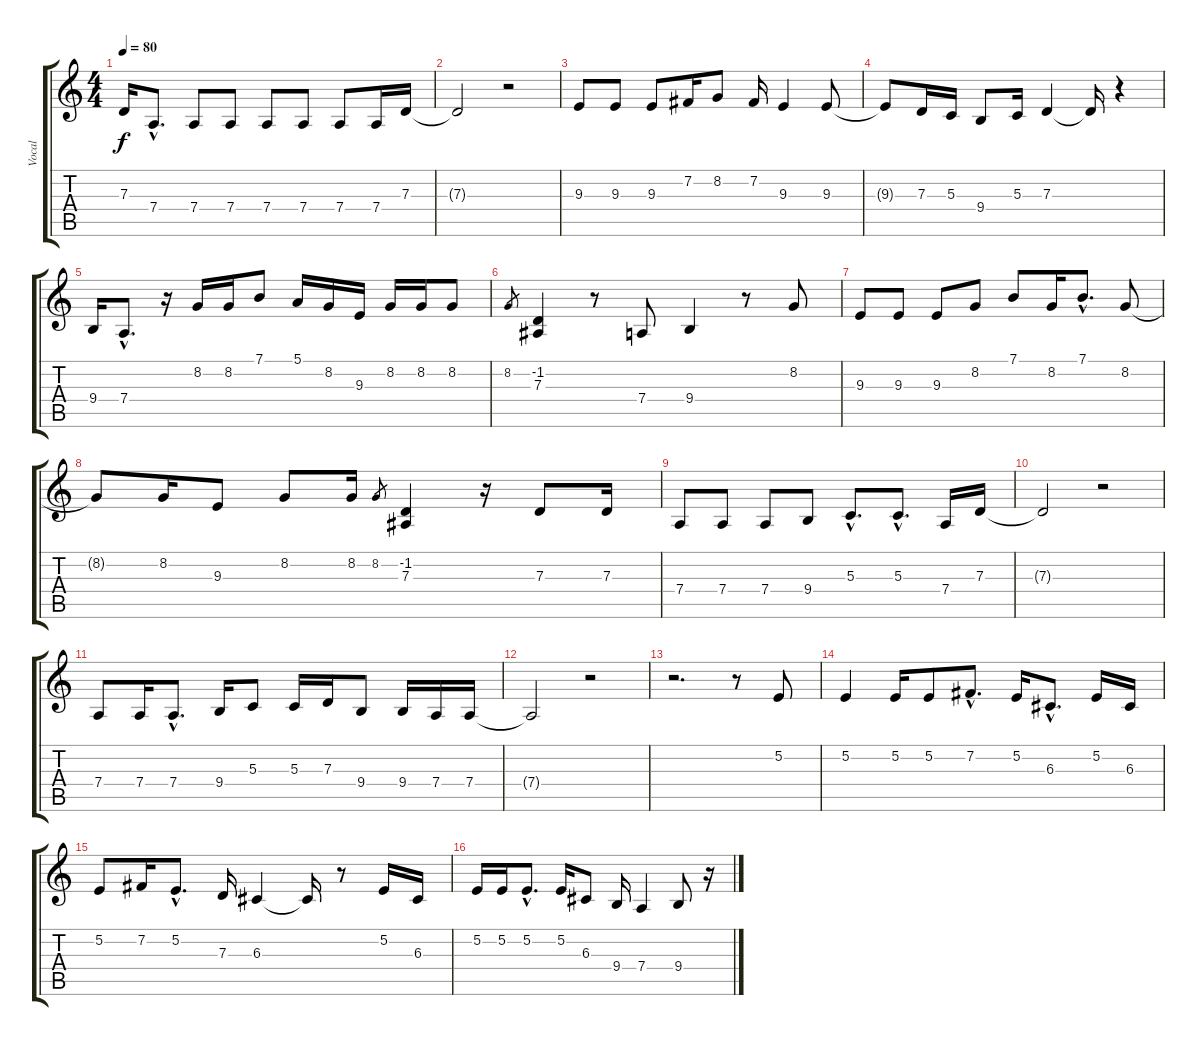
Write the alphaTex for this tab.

\track ("Vocal" "Vocal") {instrument accordion}
\staff {score tabs}
\tuning (E4 B3 G3 D3 A2 E2) {hide}
\ts (4 4)
\tempo 80
\clef g2
\ks c
7.3.16{dy f} 7.4{hac}.8{d} 7.4.8 7.4.8 7.4.8 7.4.8 7.4.8 7.4.16 7.3.16 |
7.3{t}.2 r.2 |
9.3.8 9.3.8 9.3.8 7.2.16 8.2.8 7.2.16 9.3.4 9.3.8 |
9.3{t}.8 7.3.16 5.3.16 9.4.8 5.3.16 7.3.4 7.3{t}.16 r.4 |
9.4.16 7.4{hac}.8{d} r.16 8.2.16 8.2.16 7.1.8 5.1.16 8.2.16 9.3.16 8.2.16 8.2.16 8.2.8 |
8.2.8{gr} (-1.2 7.3).4 r.8 7.4.8 9.4.4 r.8 8.2.8 |
9.3.8 9.3.8 9.3.8 8.2.8 7.1.8 8.2.16 7.1{hac}.8{d} 8.2.8 |
8.2{t}.8 8.2.16 9.3.8 8.2.8 8.2.16 8.2.8{gr} (-1.2 7.3).4 r.16 7.3.8 7.3.16 |
7.4.8 7.4.8 7.4.8 9.4.8 5.3{hac}.8{d} 5.3{hac}.8{d} 7.4.16 7.3.16 |
7.3{t}.2 r.2 |
7.4.8 7.4.16 7.4{hac}.8{d} 9.4.16 5.3.8 5.3.16 7.3.16 9.4.8 9.4.16 7.4.16 7.4.16 |
7.4{t}.2 r.2 |
r.2{d} r.8 5.2.8 |
5.2.4 5.2.16 5.2.8 7.2{hac}.8{d} 5.2.16 6.3{hac}.8{d} 5.2.16 6.3.16 |
5.2.8 7.2.16 5.2{hac}.8{d} 7.3.16 6.3.4 6.3{t}.16 r.8 5.2.16 6.3.16 |
5.2.16 5.2.16 5.2{hac}.8{d} 5.2.16 6.3.8 9.4.16 7.4.4 9.4.8 r.16
